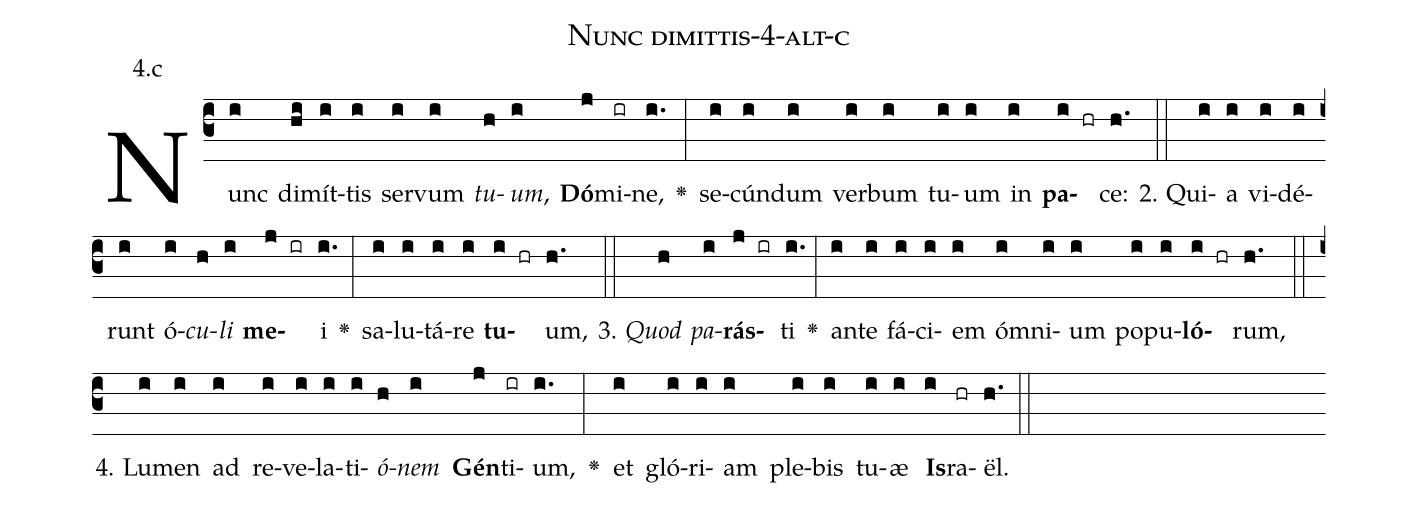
name: Nunc dimittis-4-alt-c;
annotation: 4.c;
%%
(c3)Nunc(i) di(hi)mít(i)tis(i) ser(i)vum(i) <i>tu</i>(h)<i>um</i>,(i) <b>Dó</b>(j)mi(ir)ne,(i.) <v>\greheightstar</v>(:) se(i)cún(i)dum(i) ver(i)bum(i) tu(i)um(i) in(i) <b>pa</b>(i hr)ce:(h.) (::)
2. Qui(i)a(i) vi(i)dé(i)runt(i) ó(i)<i>cu</i>(h)<i>li</i>(i) <b>me</b>(j ir)i(i.) <v>\greheightstar</v>(:) sa(i)lu(i)tá(i)re(i) <b>tu</b>(i hr)um,(h.) (::)
3. <i>Quod</i>(h) <i>pa</i>(i)<b>rás</b>(j ir)ti(i.) <v>\greheightstar</v>(:) an(i)te(i) fá(i)ci(i)em(i) óm(i)ni(i)um(i) po(i)pu(i)<b>ló</b>(i hr)rum,(h.) (::)
4. Lu(i)men(i) ad(i) re(i)ve(i)la(i)ti(i)<i>ó</i>(h)<i>nem</i>(i) <b>Gén</b>(j)ti(ir)um,(i.) <v>\greheightstar</v>(:) et(i) gló(i)ri(i)am(i) ple(i)bis(i) tu(i)æ(i) <b>Is</b>(i)ra(hr)ël.(h.) (::)
